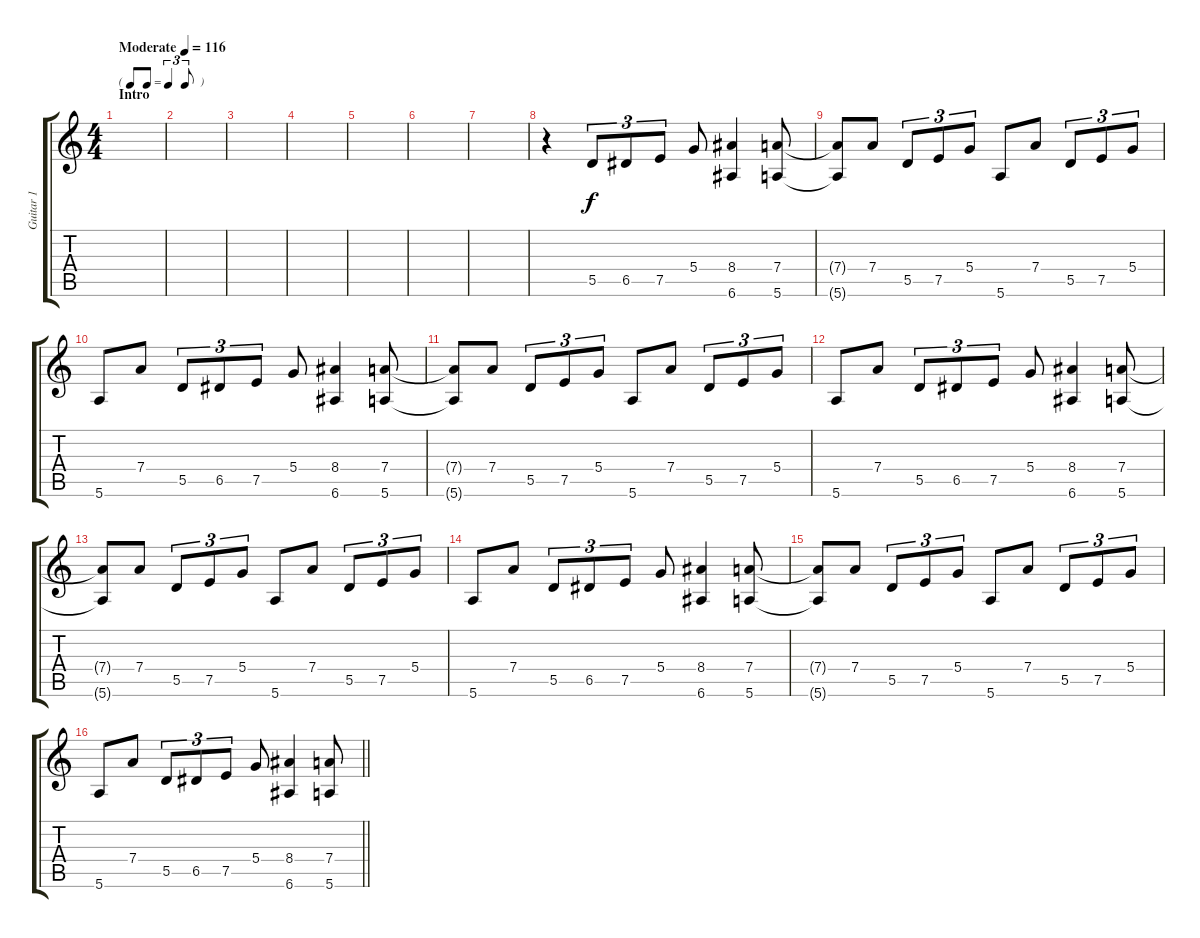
\track ("Guitar 1 " "Guitar 1 ") {instrument overdrivenguitar}
\staff {score tabs}
\tuning (E4 B3 G3 D3 A2 E2) {hide}
\ts (4 4)
\tf triplet8th
\section ("" "Intro")
\tempo (116 "Moderate")
\clef g2
\ks c
|
|
|
|
|
|
|
r.4 5.5.8{tu (3 2)} 6.5.8{tu (3 2)} 7.5.8{tu (3 2)} 5.4.8 (8.4 6.6).4 (7.4 5.6).8 |
(7.4{t} 5.6{t}).8 7.4.8 5.5.8{tu (3 2)} 7.5.8{tu (3 2)} 5.4.8{tu (3 2)} 5.6.8 7.4.8 5.5.8{tu (3 2)} 7.5.8{tu (3 2)} 5.4.8{tu (3 2)} |
5.6.8 7.4.8 5.5.8{tu (3 2)} 6.5.8{tu (3 2)} 7.5.8{tu (3 2)} 5.4.8 (8.4 6.6).4 (7.4 5.6).8 |
(7.4{t} 5.6{t}).8 7.4.8 5.5.8{tu (3 2)} 7.5.8{tu (3 2)} 5.4.8{tu (3 2)} 5.6.8 7.4.8 5.5.8{tu (3 2)} 7.5.8{tu (3 2)} 5.4.8{tu (3 2)} |
5.6.8 7.4.8 5.5.8{tu (3 2)} 6.5.8{tu (3 2)} 7.5.8{tu (3 2)} 5.4.8 (8.4 6.6).4 (7.4 5.6).8 |
(7.4{t} 5.6{t}).8 7.4.8 5.5.8{tu (3 2)} 7.5.8{tu (3 2)} 5.4.8{tu (3 2)} 5.6.8 7.4.8 5.5.8{tu (3 2)} 7.5.8{tu (3 2)} 5.4.8{tu (3 2)} |
5.6.8 7.4.8 5.5.8{tu (3 2)} 6.5.8{tu (3 2)} 7.5.8{tu (3 2)} 5.4.8 (8.4 6.6).4 (7.4 5.6).8 |
(7.4{t} 5.6{t}).8 7.4.8 5.5.8{tu (3 2)} 7.5.8{tu (3 2)} 5.4.8{tu (3 2)} 5.6.8 7.4.8 5.5.8{tu (3 2)} 7.5.8{tu (3 2)} 5.4.8{tu (3 2)} |
\barLineRight lightlight
5.6.8 7.4.8 5.5.8{tu (3 2)} 6.5.8{tu (3 2)} 7.5.8{tu (3 2)} 5.4.8 (8.4 6.6).4 (7.4 5.6).8
